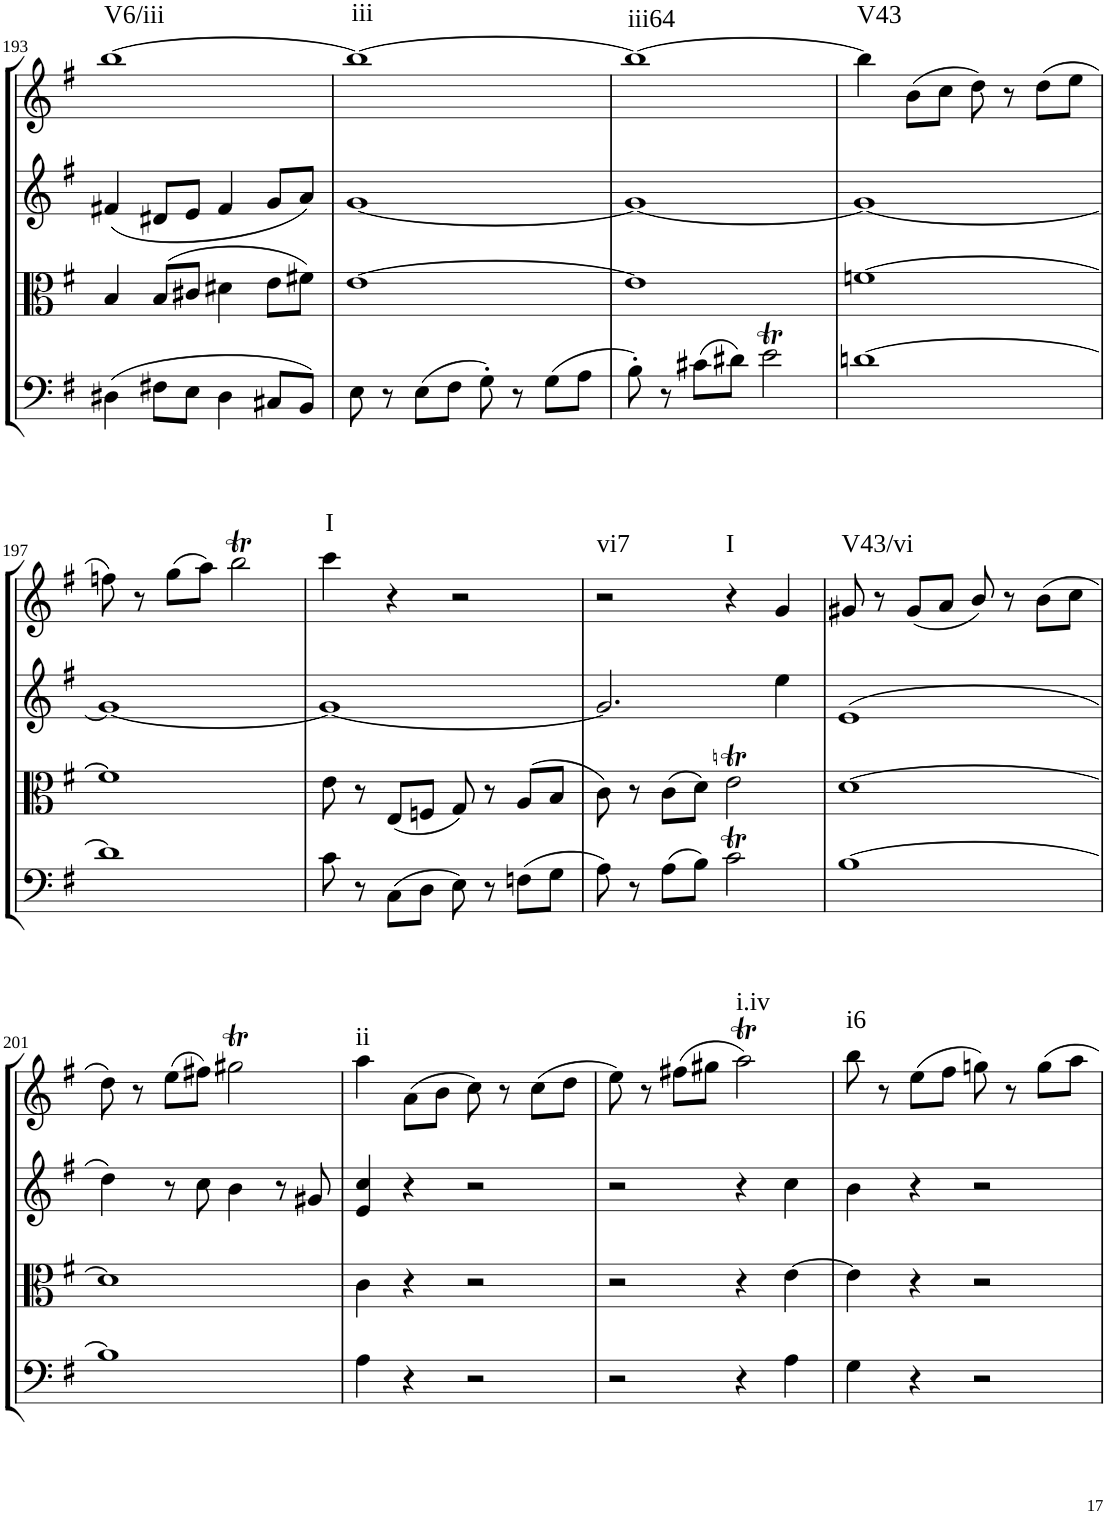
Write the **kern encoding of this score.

**kern	**kern	**kern	**kern	**harte
*part4	*part3	*part2	*part1	*part1
*staff4	*staff3	*staff2	*staff1	*
*I"Violoncello.	*I"Viola	*I"Violin II.	*I"Violin I.	*
*I'Vc	*I'Vla	*I'Vln	*I'Vln	*
!!LO:PB:g=z
*clefF4	*clefC3	*clefG2	*clefG2	*
*k[f#]	*k[f#]	*k[f#]	*k[f#]	*
*M2/2	*M2/2	*M2/2	*M2/2	*
*met(c|)	*met(c|)	*met(c|)	*met(c|)	*
=193	=193	=193	=193	=193
!	!	!	!	!LO:H:kt=V6/iii
(4D#X\	4B/	(4f#X/	[1bb	N
8F#X\L	(8B/L	8d#X/L	.	.
8E\J	8c#X/J	8e/J	.	.
4D#\	4d#X\	4f#/	.	.
8C#X/L	8e\L	8g/L	.	.
8BB/J)	8f#X\J)	8a/J)	.	.
=194	=194	=194	=194	=194
!	!	!	!	!LO:H:kt=iii
8E\	[1e	[1g	1bb_	N
8r	.	.	.	.
(8E\L	.	.	.	.
8F#\J	.	.	.	.
8G'\)	.	.	.	.
8r	.	.	.	.
(8G\L	.	.	.	.
8A\J	.	.	.	.
=195	=195	=195	=195	=195
!	!	!	!	!LO:H:kt=iii64
8B'\)	1e]	1g_	1bb_	N
8r	.	.	.	.
(8c#X\L	.	.	.	.
8d#X\J)	.	.	.	.
2eT\	.	.	.	.
=196	=196	=196	=196	=196
!	!	!	!	!LO:H:kt=V43
[1dn	[1fn	1g_	4bb\]	N
.	.	.	(8b\L	.
.	.	.	8cc\J	.
.	.	.	8dd\)	.
.	.	.	8r	.
.	.	.	(8dd\L	.
.	.	.	8ee\J	.
!!LO:LB:g=z
=197	=197	=197	=197	=197
1d]	1f]	1g_	8ffn\)	.
.	.	.	8r	.
.	.	.	(8gg\L	.
.	.	.	8aa\J)	.
.	.	.	2bbt\	.
=198	=198	=198	=198	=198
!	!	!	!	!LO:H:kt=I
8c\	8e\	1g_	4ccc\	N
8r	8r	.	.	.
(8C\L	(8E/L	.	4r	.
8D\J	8Fn/J	.	.	.
8E\)	8G/)	.	2r	.
8r	8r	.	.	.
(8Fn\L	(8A/L	.	.	.
8G\J	8B/J	.	.	.
=199	=199	=199	=199	=199
!	!	!	!	!LO:H:kt=vi7
8A\)	8c\)	2.g/]	2r	N
8r	8r	.	.	.
(8A\L	(8c\L	.	.	.
8B\J)	8d\J)	.	.	.
!	!	!	!	!LO:H:kt=I
2cT\	2eT\	.	4r	N
.	.	4ee\	4g/	.
=200	=200	=200	=200	=200
!	!	!	!	!LO:H:kt=V43/vi
[1B	[1d	(1e	8g#X/	N
.	.	.	8r	.
.	.	.	(8g#/L	.
.	.	.	8a/J	.
.	.	.	8b/)	.
.	.	.	8r	.
.	.	.	(8b\L	.
.	.	.	8cc\J	.
!!LO:LB:g=z
=201	=201	=201	=201	=201
1B]	1d]	4dd\)	8dd\)	.
.	.	.	8r	.
.	.	8r	(8ee\L	.
.	.	8cc\	8ff#X\J)	.
.	.	4b\	2gg#Xt\	.
.	.	8r	.	.
.	.	8g#X/	.	.
=202	=202	=202	=202	=202
!	!	!	!	!LO:H:kt=ii
4A\	4c\	4e/ 4cc/	4aa\	N
4r	4r	4r	(8a\L	.
.	.	.	8b\J	.
2r	2r	2r	8cc\)	.
.	.	.	8r	.
.	.	.	(8cc\L	.
.	.	.	8dd\J	.
=203	=203	=203	=203	=203
2r	2r	2r	8ee\)	.
.	.	.	8r	.
.	.	.	(8ff#X\L	.
.	.	.	8gg#X\J	.
!	!	!	!	!LO:H:kt=i.iv
4r	4r	4r	2aaT\)	N
4A\	[4e\	4cc\	.	.
=204	=204	=204	=204	=204
!	!	!	!	!LO:H:kt=i6
4G\	4e\]	4b\	8bb\	N
.	.	.	8r	.
4r	4r	4r	(8ee\L	.
.	.	.	8ff#\J	.
2r	2r	2r	8ggn\)	.
.	.	.	8r	.
.	.	.	8gg\L	.
.	.	.	8aa\J	.
=	=	=	=	=
*-	*-	*-	*-	*-
